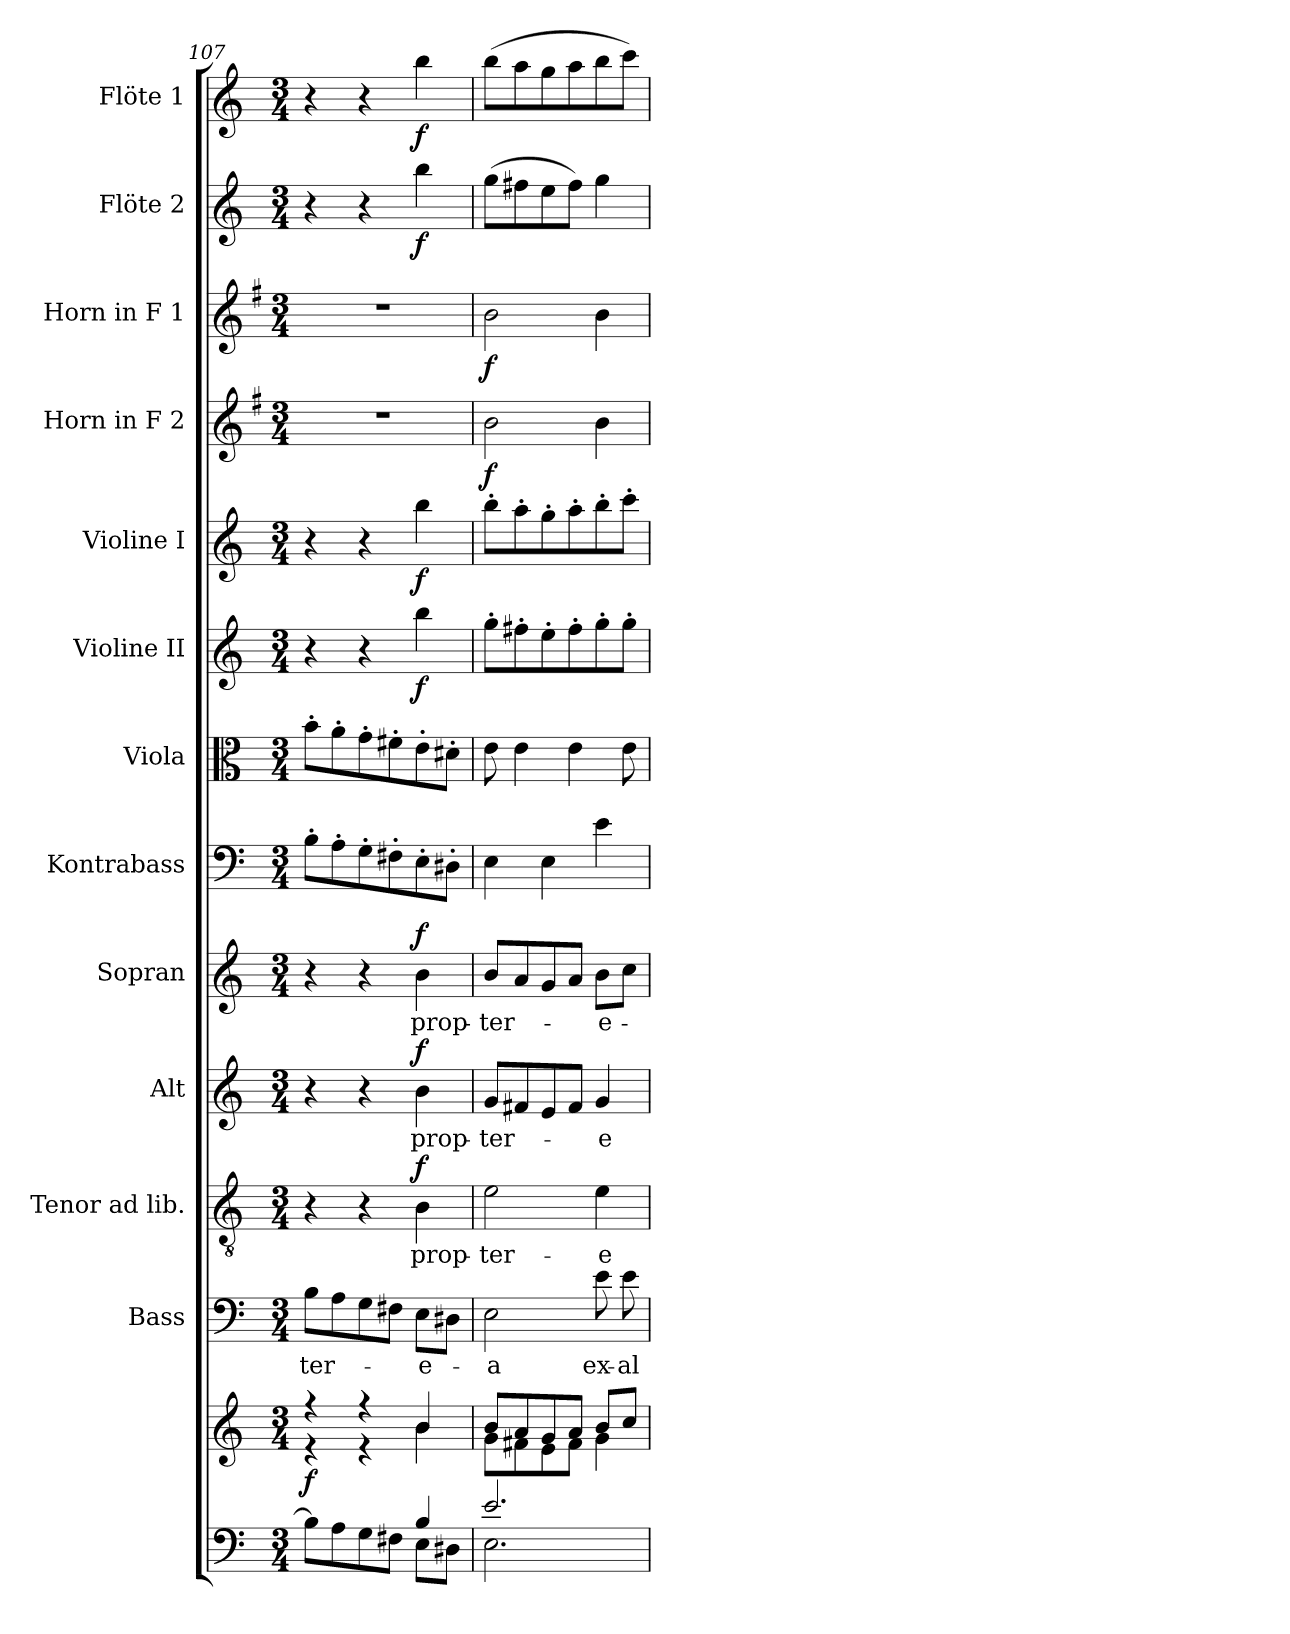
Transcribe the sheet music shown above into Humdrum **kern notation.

**kern	**kern	**dynam	**kern	**text	**kern	**text	**dynam	**kern	**text	**dynam	**kern	**text	**dynam	**kern	**kern	**kern	**dynam	**kern	**dynam	**kern	**dynam	**kern	**dynam	**kern	**dynam	**kern	**dynam
*part13	*part13	*part13	*part12	*part12	*part11	*part11	*part11	*part10	*part10	*part10	*part9	*part9	*part9	*part8	*part7	*part6	*part6	*part5	*part5	*part4	*part4	*part3	*part3	*part2	*part2	*part1	*part1
*staff14	*staff13	*staff13/14	*staff12	*staff12	*staff11	*staff11	*staff11	*staff10	*staff10	*staff10	*staff9	*staff9	*staff9	*staff8	*staff7	*staff6	*staff6	*staff5	*staff5	*staff4	*staff4	*staff3	*staff3	*staff2	*staff2	*staff1	*staff1
*	*	*	*I"Bass	*	*I"Tenor ad lib.	*	*	*I"Alt	*	*	*I"Sopran	*	*	*I"Kontrabass	*I"Viola	*I"Violine II	*	*I"Violine I	*	*I"Horn in F 2	*	*I"Horn in F 1	*	*I"Flöte 2	*	*I"Flöte 1	*
*	*	*	*I'B.	*	*I'T.	*	*	*I'A.	*	*	*I'S.	*	*	*I'Kb.	*I'Vla.	*I'Vl. II	*	*I'Vl. I	*	*	*	*	*	*I'Fl. 2	*	*I'Fl. 1	*
*clefF4	*clefG2	*	*clefF4	*	*clefGv2	*	*	*clefG2	*	*	*clefG2	*	*	*clefF4	*clefC3	*clefG2	*	*clefG2	*	*clefG2	*	*clefG2	*	*clefG2	*	*clefG2	*
*	*	*	*	*	*	*	*	*	*	*	*	*	*	*ITrd7c12	*	*	*	*	*	*ITrd4c7	*	*ITrd4c7	*	*	*	*	*
*k[]	*k[]	*	*k[]	*	*k[]	*	*	*k[]	*	*	*k[]	*	*	*k[]	*k[]	*k[]	*	*k[]	*	*k[]	*	*k[]	*	*k[]	*	*k[]	*
*C:	*C:	*	*C:	*	*C:	*	*	*C:	*	*	*C:	*	*	*C:	*C:	*C:	*	*C:	*	*C:	*	*C:	*	*C:	*	*C:	*
*M3/4	*M3/4	*	*M3/4	*	*M3/4	*	*	*M3/4	*	*	*M3/4	*	*	*M3/4	*M3/4	*M3/4	*	*M3/4	*	*M3/4	*	*M3/4	*	*M3/4	*	*M3/4	*
=107	=107	=107	=107	=107	=107	=107	=107	=107	=107	=107	=107	=107	=107	=107	=107	=107	=107	=107	=107	=107	=107	=107	=107	=107	=107	=107	=107
*^	*^	*	*	*	*	*	*	*	*	*	*	*	*	*	*	*	*	*	*	*	*	*	*	*	*	*	*
!	!	!	!	!LO:DY:b	!	!LO:LY:b	!	!	!	!	!	!	!	!	!	!	!	!	!	!	!	!	!	!	!	!	!	!	!
2ryy	8B\L]	4r	4r	f	8B\L	-ter-	4r	.	.	4r	.	.	4r	.	.	8BB'>\L	8b'>\L	4r	.	4r	.	2.r	.	2.r	.	4r	.	4r	.
.	8A\	.	.	.	8A\	.	.	.	.	.	.	.	.	.	.	8AA'>\	8a'>\	.	.	.	.	.	.	.	.	.	.	.	.
.	8G\	4r	4r	.	8G\	.	4r	.	.	4r	.	.	4r	.	.	8GG'>\	8g'>\	4r	.	4r	.	.	.	.	.	4r	.	4r	.
.	8F#X\J	.	.	.	8F#X\J	.	.	.	.	.	.	.	.	.	.	8FF#X'>\	8f#X'>\	.	.	.	.	.	.	.	.	.	.	.	.
!	!	!	!	!	!	!LO:LY:b	!	!LO:LY:b	!LO:DY:a	!	!LO:LY:b	!LO:DY:a	!	!LO:LY:b	!LO:DY:a	!	!	!	!LO:DY:b	!	!LO:DY:b	!	!	!	!	!	!LO:DY:b	!	!LO:DY:b
4B/	8E\L	4b/	4b\	.	8E\L	-e-	4B\	prop-	f	4b\	prop-	f	4b\	prop-	f	8EE'>\	8e'>\	4bb\	f	4bb\	f	.	.	.	.	4bb\	f	4bb\	f
.	8D#X\J	.	.	.	8D#X\J	.	.	.	.	.	.	.	.	.	.	8DD#X'>\J	8d#X'>\J	.	.	.	.	.	.	.	.	.	.	.	.
=108	=108	=108	=108	=108	=108	=108	=108	=108	=108	=108	=108	=108	=108	=108	=108	=108	=108	=108	=108	=108	=108	=108	=108	=108	=108	=108	=108	=108	=108
!	!	!	!	!	!	!LO:LY:b	!	!LO:LY:b	!	!	!LO:LY:b	!	!	!LO:LY:b	!	!	!	!	!	!	!	!	!LO:DY:b	!	!LO:DY:b	!	!	!	!
2.e/	2.E\	8b/L	8g\L	.	2E\	-a	2e\	-ter-	.	8g/L	-ter-	.	8b/L	-ter-	.	4EE\	8e\	8gg'>\L	.	8bb'>\L	.	2e\	f	2e\	f	(>8gg\L	.	(>8bb\L	.
.	.	8a/	8f#X\	.	.	.	.	.	.	8f#X/	.	.	8a/	.	.	.	4e\	8ff#X'>\	.	8aa'>\	.	.	.	.	.	8ff#X\	.	8aa\	.
.	.	8g/	8e\	.	.	.	.	.	.	8e/	.	.	8g/	.	.	4EE\	.	8ee'>\	.	8gg'>\	.	.	.	.	.	8ee\	.	8gg\	.
.	.	8a/J	8f#\J	.	.	.	.	.	.	8f#/J	.	.	8a/J	.	.	.	4e\	8ff#'>\	.	8aa'>\	.	.	.	.	.	8ff#\J)	.	8aa\	.
!	!	!	!	!	!	!LO:LY:b	!	!LO:LY:b	!	!	!LO:LY:b	!	!	!LO:LY:b	!	!	!	!	!	!	!	!	!	!	!	!	!	!	!
.	.	8b/L	4g\	.	8e\	ex-	4e\	-e-	.	4g/	-e-	.	8b\L	-e-	.	4E\	.	8gg'>\	.	8bb'>\	.	4e\	.	4e\	.	4gg\	.	8bb\	.
!	!	!	!	!	!	!LO:LY:b	!	!	!	!	!	!	!	!	!	!	!	!	!	!	!	!	!	!	!	!	!	!	!
.	.	8cc/J	.	.	8e\	-al-	.	.	.	.	.	.	8cc\J	.	.	.	8e\	8gg'>\J	.	8ccc'>\J	.	.	.	.	.	.	.	8ccc\J)	.
*v	*v	*	*	*	*	*	*	*	*	*	*	*	*	*	*	*	*	*	*	*	*	*	*	*	*	*	*	*	*
*	*v	*v	*	*	*	*	*	*	*	*	*	*	*	*	*	*	*	*	*	*	*	*	*	*	*	*	*	*
=	=	=	=	=	=	=	=	=	=	=	=	=	=	=	=	=	=	=	=	=	=	=	=	=	=	=	=
*-	*-	*-	*-	*-	*-	*-	*-	*-	*-	*-	*-	*-	*-	*-	*-	*-	*-	*-	*-	*-	*-	*-	*-	*-	*-	*-	*-
